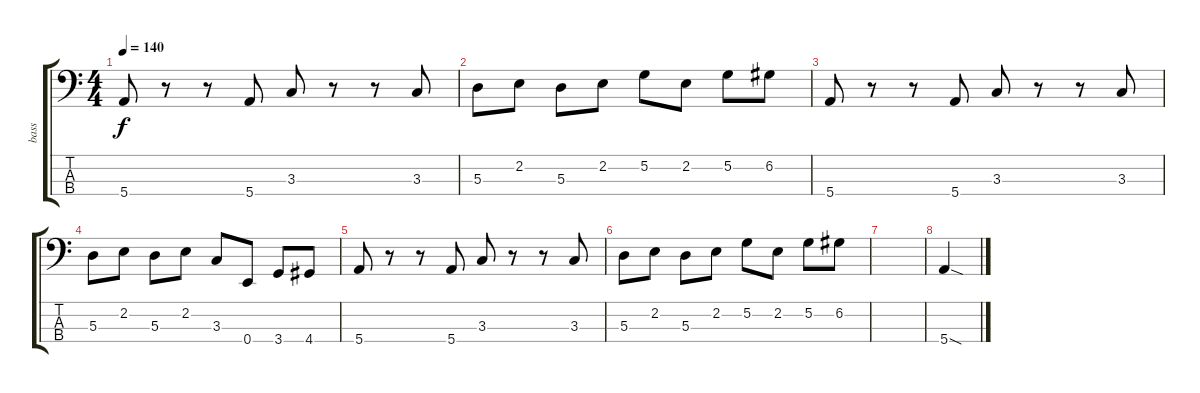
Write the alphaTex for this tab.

\track ("bass" "bass") {instrument electricbassfinger}
\staff {score tabs}
\tuning (G2 D2 A1 E1) {hide}
\ts (4 4)
\tempo 140
\clef f4
\ks c
5.4.8{dy f} r.8 r.8 5.4.8 3.3.8 r.8 r.8 3.3.8 |
5.3.8 2.2.8 5.3.8 2.2.8 5.2.8 2.2.8 5.2.8 6.2.8 |
5.4.8 r.8 r.8 5.4.8 3.3.8 r.8 r.8 3.3.8 |
5.3.8 2.2.8 5.3.8 2.2.8 3.3.8 0.4.8 3.4.8 4.4.8 |
5.4.8 r.8 r.8 5.4.8 3.3.8 r.8 r.8 3.3.8 |
5.3.8 2.2.8 5.3.8 2.2.8 5.2.8 2.2.8 5.2.8 6.2.8 |
|
5.4{sod}.4
